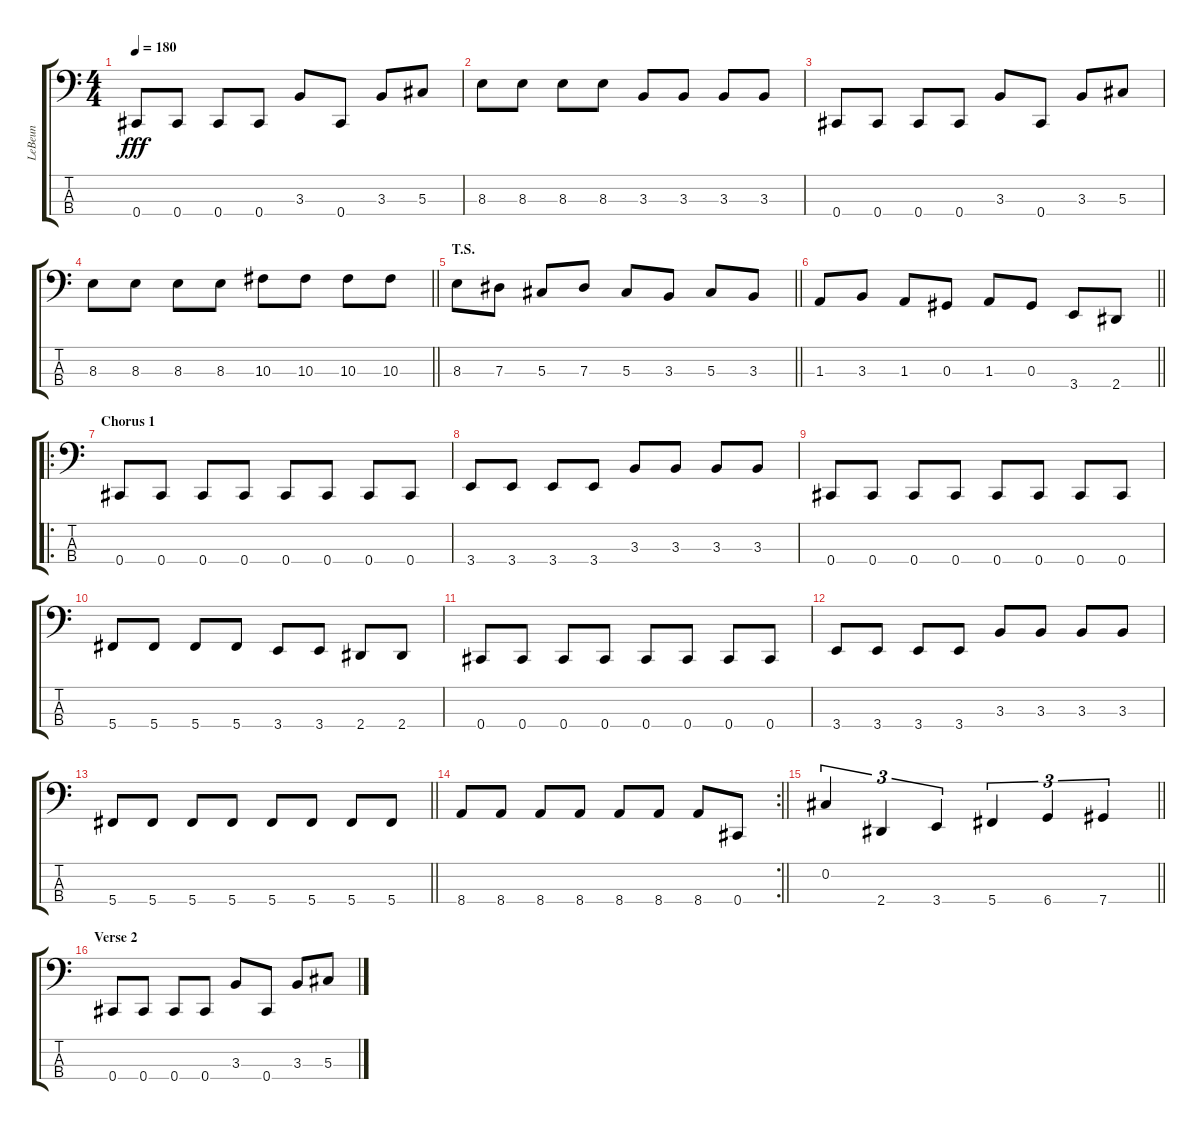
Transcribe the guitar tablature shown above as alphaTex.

\track ("LeBeun" "LeBeun") {instrument electricbassfinger}
\staff {score tabs}
\tuning (Gb2 Db2 Ab1 Db1) {hide}
\ts (4 4)
\tempo 180
\clef f4
\ks c
0.4.8{dy fff} 0.4.8 0.4.8 0.4.8 3.3.8 0.4.8 3.3.8 5.3.8 |
8.3.8 8.3.8 8.3.8 8.3.8 3.3.8 3.3.8 3.3.8 3.3.8 |
0.4.8 0.4.8 0.4.8 0.4.8 3.3.8 0.4.8 3.3.8 5.3.8 |
\barLineRight lightlight
8.3.8 8.3.8 8.3.8 8.3.8 10.3.8 10.3.8 10.3.8 10.3.8 |
\section ("" "T.S.")
\barLineRight lightlight
8.3.8 7.3.8 5.3.8 7.3.8 5.3.8 3.3.8 5.3.8 3.3.8 |
\barLineRight lightlight
1.3.8 3.3.8 1.3.8 0.3.8 1.3.8 0.3.8 3.4.8 2.4.8 |
\ro
\section ("" "Chorus 1")
0.4.8 0.4.8 0.4.8 0.4.8 0.4.8 0.4.8 0.4.8 0.4.8 |
3.4.8 3.4.8 3.4.8 3.4.8 3.3.8 3.3.8 3.3.8 3.3.8 |
0.4.8 0.4.8 0.4.8 0.4.8 0.4.8 0.4.8 0.4.8 0.4.8 |
5.4.8 5.4.8 5.4.8 5.4.8 3.4.8 3.4.8 2.4.8 2.4.8 |
0.4.8 0.4.8 0.4.8 0.4.8 0.4.8 0.4.8 0.4.8 0.4.8 |
3.4.8 3.4.8 3.4.8 3.4.8 3.3.8 3.3.8 3.3.8 3.3.8 |
\barLineRight lightlight
5.4.8 5.4.8 5.4.8 5.4.8 5.4.8 5.4.8 5.4.8 5.4.8 |
\rc 2
\barLineRight lightlight
8.4.8 8.4.8 8.4.8 8.4.8 8.4.8 8.4.8 8.4.8 0.4.8 |
\barLineRight lightlight
0.2.4{tu (3 2)} 2.4.4{tu (3 2)} 3.4.4{tu (3 2)} 5.4.4{tu (3 2)} 6.4.4{tu (3 2)} 7.4.4{tu (3 2)} |
\section ("" "Verse 2")
0.4.8 0.4.8 0.4.8 0.4.8 3.3.8 0.4.8 3.3.8 5.3.8
